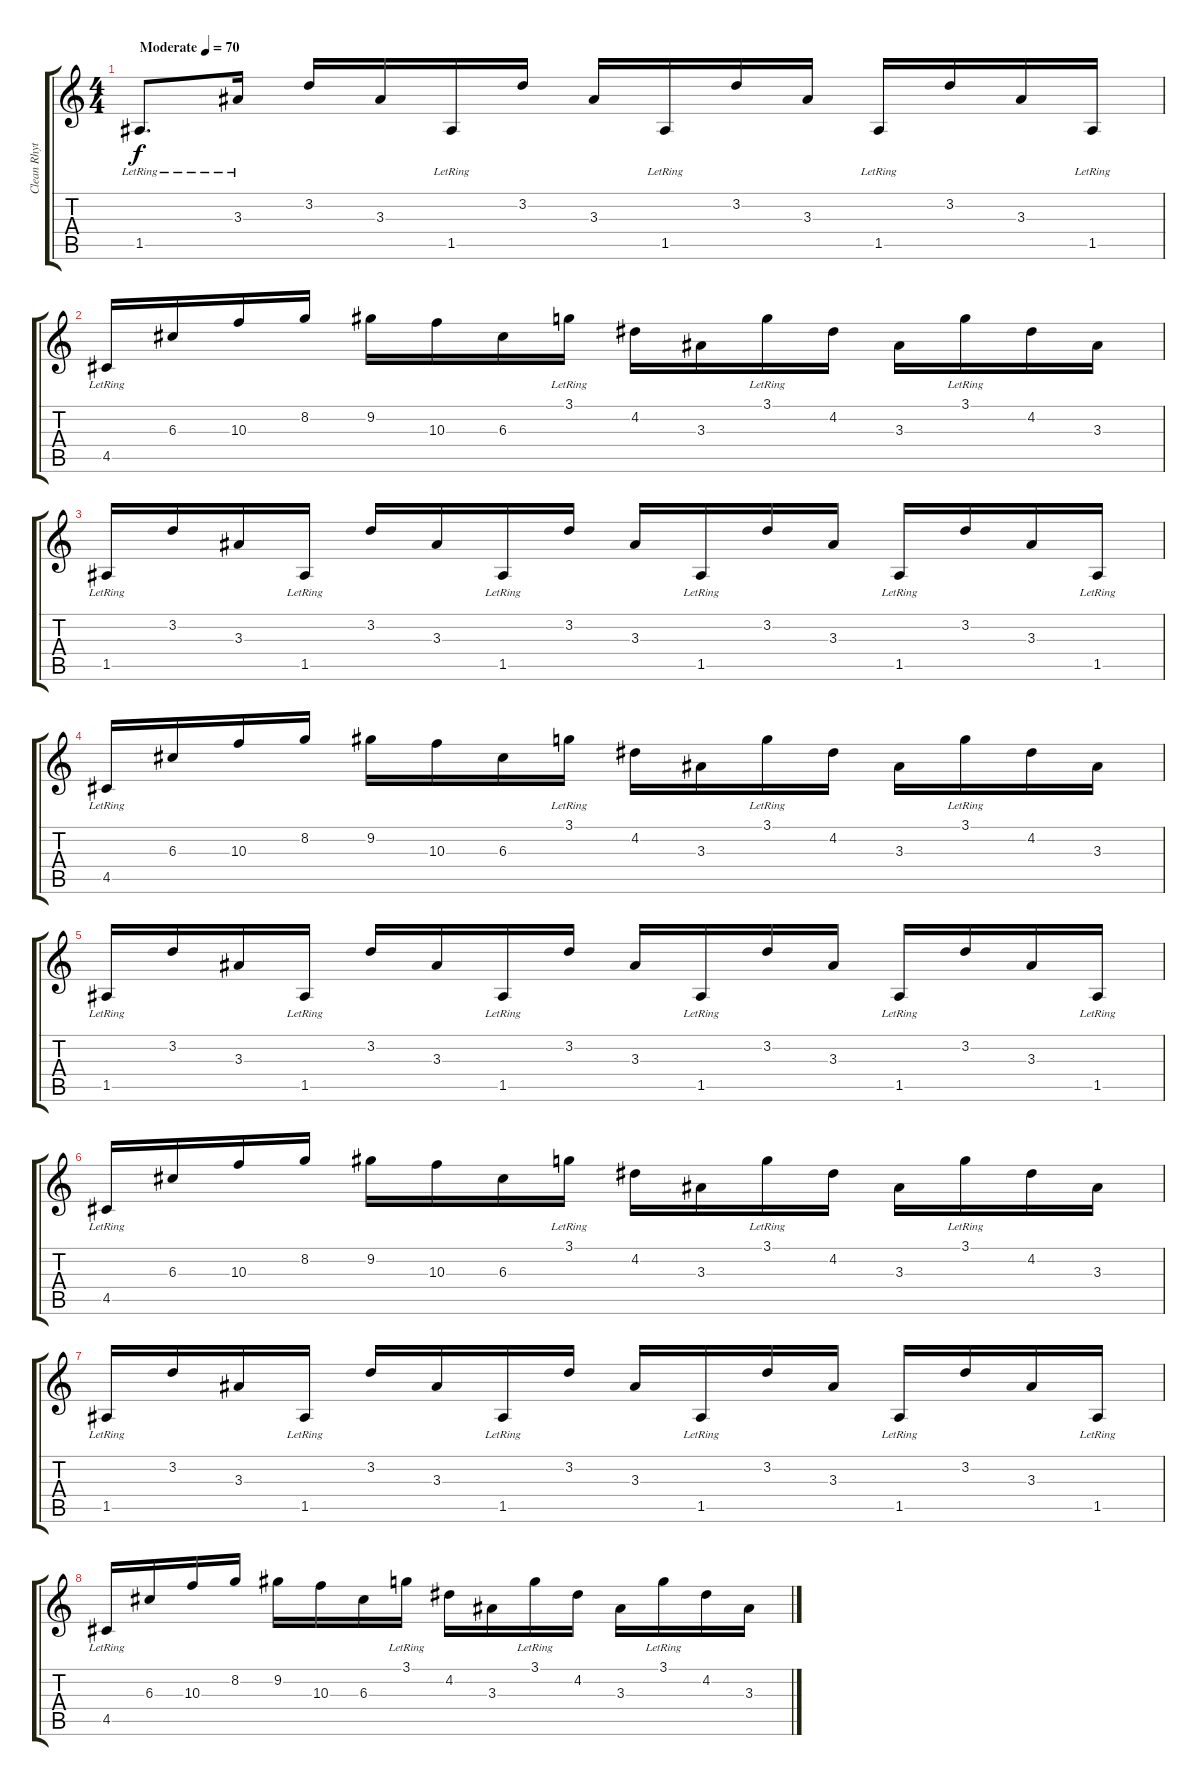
\track ("Clean Rhythm" "Clean Rhyt") {instrument electricguitarclean}
\staff {score tabs}
\tuning (E4 B3 G3 D3 A2 E2) {hide}
\ts (4 4)
\tempo (70 "Moderate")
\clef g2
\ks c
1.5{lr}.8{d txt "" dy f instrument electricguitarclean} 3.3{lr}.16 3.2.16 3.3.16 1.5{lr}.16 3.2.16 3.3.16 1.5{lr}.16 3.2.16 3.3.16 1.5{lr}.16 3.2.16 3.3.16 1.5{lr}.16 |
4.5{lr}.16 6.3.16 10.3.16 8.2.16 9.2.16 10.3.16 6.3.16 3.1{lr}.16 4.2.16 3.3.16 3.1{lr}.16 4.2.16 3.3.16 3.1{lr}.16 4.2.16 3.3.16 |
1.5{lr}.16 3.2.16 3.3.16 1.5{lr}.16 3.2.16 3.3.16 1.5{lr}.16 3.2.16 3.3.16 1.5{lr}.16 3.2.16 3.3.16 1.5{lr}.16 3.2.16 3.3.16 1.5{lr}.16 |
4.5{lr}.16 6.3.16 10.3.16 8.2.16 9.2.16 10.3.16 6.3.16 3.1{lr}.16 4.2.16 3.3.16 3.1{lr}.16 4.2.16 3.3.16 3.1{lr}.16 4.2.16 3.3.16 |
1.5{lr}.16 3.2.16 3.3.16 1.5{lr}.16 3.2.16 3.3.16 1.5{lr}.16 3.2.16 3.3.16 1.5{lr}.16 3.2.16 3.3.16 1.5{lr}.16 3.2.16 3.3.16 1.5{lr}.16 |
4.5{lr}.16 6.3.16 10.3.16 8.2.16 9.2.16 10.3.16 6.3.16 3.1{lr}.16 4.2.16 3.3.16 3.1{lr}.16 4.2.16 3.3.16 3.1{lr}.16 4.2.16 3.3.16 |
1.5{lr}.16 3.2.16 3.3.16 1.5{lr}.16 3.2.16 3.3.16 1.5{lr}.16 3.2.16 3.3.16 1.5{lr}.16 3.2.16 3.3.16 1.5{lr}.16 3.2.16 3.3.16 1.5{lr}.16 |
4.5{lr}.16 6.3.16 10.3.16 8.2.16 9.2.16 10.3.16 6.3.16 3.1{lr}.16 4.2.16 3.3.16 3.1{lr}.16 4.2.16 3.3.16 3.1{lr}.16 4.2.16 3.3.16
